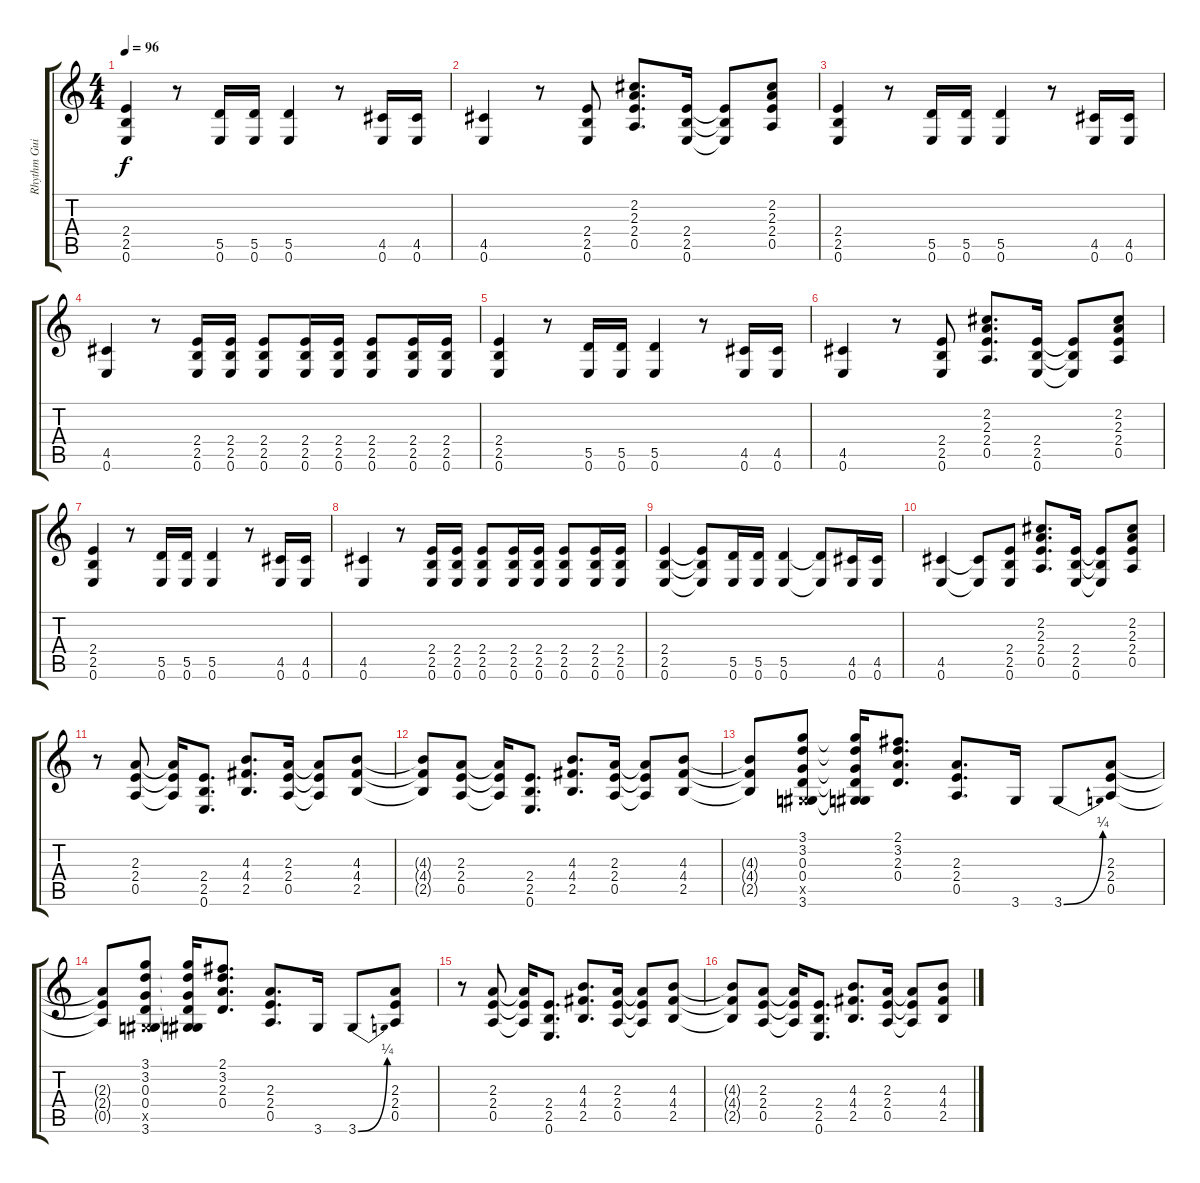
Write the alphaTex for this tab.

\track ("Rhythm Guitar" "Rhythm Gui") {instrument overdrivenguitar}
\staff {score tabs}
\tuning (E4 B3 G3 D3 A2 E2) {hide}
\ts (4 4)
\tempo 96
\clef g2
\ks c
(2.4 2.5 0.6).4{dy f} r.8 (5.5 0.6).16 (5.5 0.6).16 (5.5 0.6).4 r.8 (4.5 0.6).16 (4.5 0.6).16 |
(4.5 0.6).4 r.8 (2.4 2.5 0.6).8 (2.2 2.3 2.4 0.5).8{d} (2.4 2.5 0.6).16 (2.4{t} 2.5{t} 0.6{t}).8 (2.2 2.3 2.4 0.5).8 |
(2.4 2.5 0.6).4 r.8 (5.5 0.6).16 (5.5 0.6).16 (5.5 0.6).4 r.8 (4.5 0.6).16 (4.5 0.6).16 |
(4.5 0.6).4 r.8 (2.4 2.5 0.6).16 (2.4 2.5 0.6).16 (2.4 2.5 0.6).8 (2.4 2.5 0.6).16 (2.4 2.5 0.6).16 (2.4 2.5 0.6).8 (2.4 2.5 0.6).16 (2.4 2.5 0.6).16 |
(2.4 2.5 0.6).4 r.8 (5.5 0.6).16 (5.5 0.6).16 (5.5 0.6).4 r.8 (4.5 0.6).16 (4.5 0.6).16 |
(4.5 0.6).4 r.8 (2.4 2.5 0.6).8 (2.2 2.3 2.4 0.5).8{d} (2.4 2.5 0.6).16 (2.4{t} 2.5{t} 0.6{t}).8 (2.2 2.3 2.4 0.5).8 |
(2.4 2.5 0.6).4 r.8 (5.5 0.6).16 (5.5 0.6).16 (5.5 0.6).4 r.8 (4.5 0.6).16 (4.5 0.6).16 |
(4.5 0.6).4 r.8 (2.4 2.5 0.6).16 (2.4 2.5 0.6).16 (2.4 2.5 0.6).8 (2.4 2.5 0.6).16 (2.4 2.5 0.6).16 (2.4 2.5 0.6).8 (2.4 2.5 0.6).16 (2.4 2.5 0.6).16 |
(2.4 2.5 0.6).4 (2.4{t} 2.5{t} 0.6{t}).8 (5.5 0.6).16 (5.5 0.6).16 (5.5 0.6).4 (5.5{t} 0.6{t}).8 (4.5 0.6).16 (4.5 0.6).16 |
(4.5 0.6).4 (4.5{t} 0.6{t}).8 (2.4 2.5 0.6).8 (2.2 2.3 2.4 0.5).8{d} (2.4 2.5 0.6).16 (2.4{t} 2.5{t} 0.6{t}).8 (2.2 2.3 2.4 0.5).8 |
r.8 (2.3 2.4 0.5).8 (2.3{t} 2.4{t} 0.5{t}).16 (2.4 2.5 0.6).8{d} (4.3 4.4 2.5).8{d} (2.3 2.4 0.5).16 (2.3{t} 2.4{t} 0.5{t}).8 (4.3 4.4 2.5).8 |
(4.3{t} 4.4{t} 2.5{t}).8 (2.3 2.4 0.5).8 (2.3{t} 2.4{t} 0.5{t}).16 (2.4 2.5 0.6).8{d} (4.3 4.4 2.5).8{d} (2.3 2.4 0.5).16 (2.3{t} 2.4{t} 0.5{t}).8 (4.3 4.4 2.5).8 |
(4.3{t} 4.4{t} 2.5{t}).8 (3.1 3.2 0.3 0.4 -1.5{x} 3.6).8 (3.1{t} 3.2{t} 0.3{t} 0.4{t} -1.5{t} 3.6{t}).16 (2.1 3.2 2.3 0.4).8{d} (2.3 2.4 0.5).8{d} 3.6.16 3.6{be (bend 0 0 60 1)}.8 (2.3 2.4 0.5).8 |
(2.3{t} 2.4{t} 0.5{t}).8 (3.1 3.2 0.3 0.4 -1.5{x} 3.6).8 (3.1{t} 3.2{t} 0.3{t} 0.4{t} -1.5{t} 3.6{t}).16 (2.1 3.2 2.3 0.4).8{d} (2.3 2.4 0.5).8{d} 3.6.16 3.6{be (bend 0 0 60 1)}.8 (2.3 2.4 0.5).8 |
r.8 (2.3 2.4 0.5).8 (2.3{t} 2.4{t} 0.5{t}).16 (2.4 2.5 0.6).8{d} (4.3 4.4 2.5).8{d} (2.3 2.4 0.5).16 (2.3{t} 2.4{t} 0.5{t}).8 (4.3 4.4 2.5).8 |
(4.3{t} 4.4{t} 2.5{t}).8 (2.3 2.4 0.5).8 (2.3{t} 2.4{t} 0.5{t}).16 (2.4 2.5 0.6).8{d} (4.3 4.4 2.5).8{d} (2.3 2.4 0.5).16 (2.3{t} 2.4{t} 0.5{t}).8 (4.3 4.4 2.5).8
